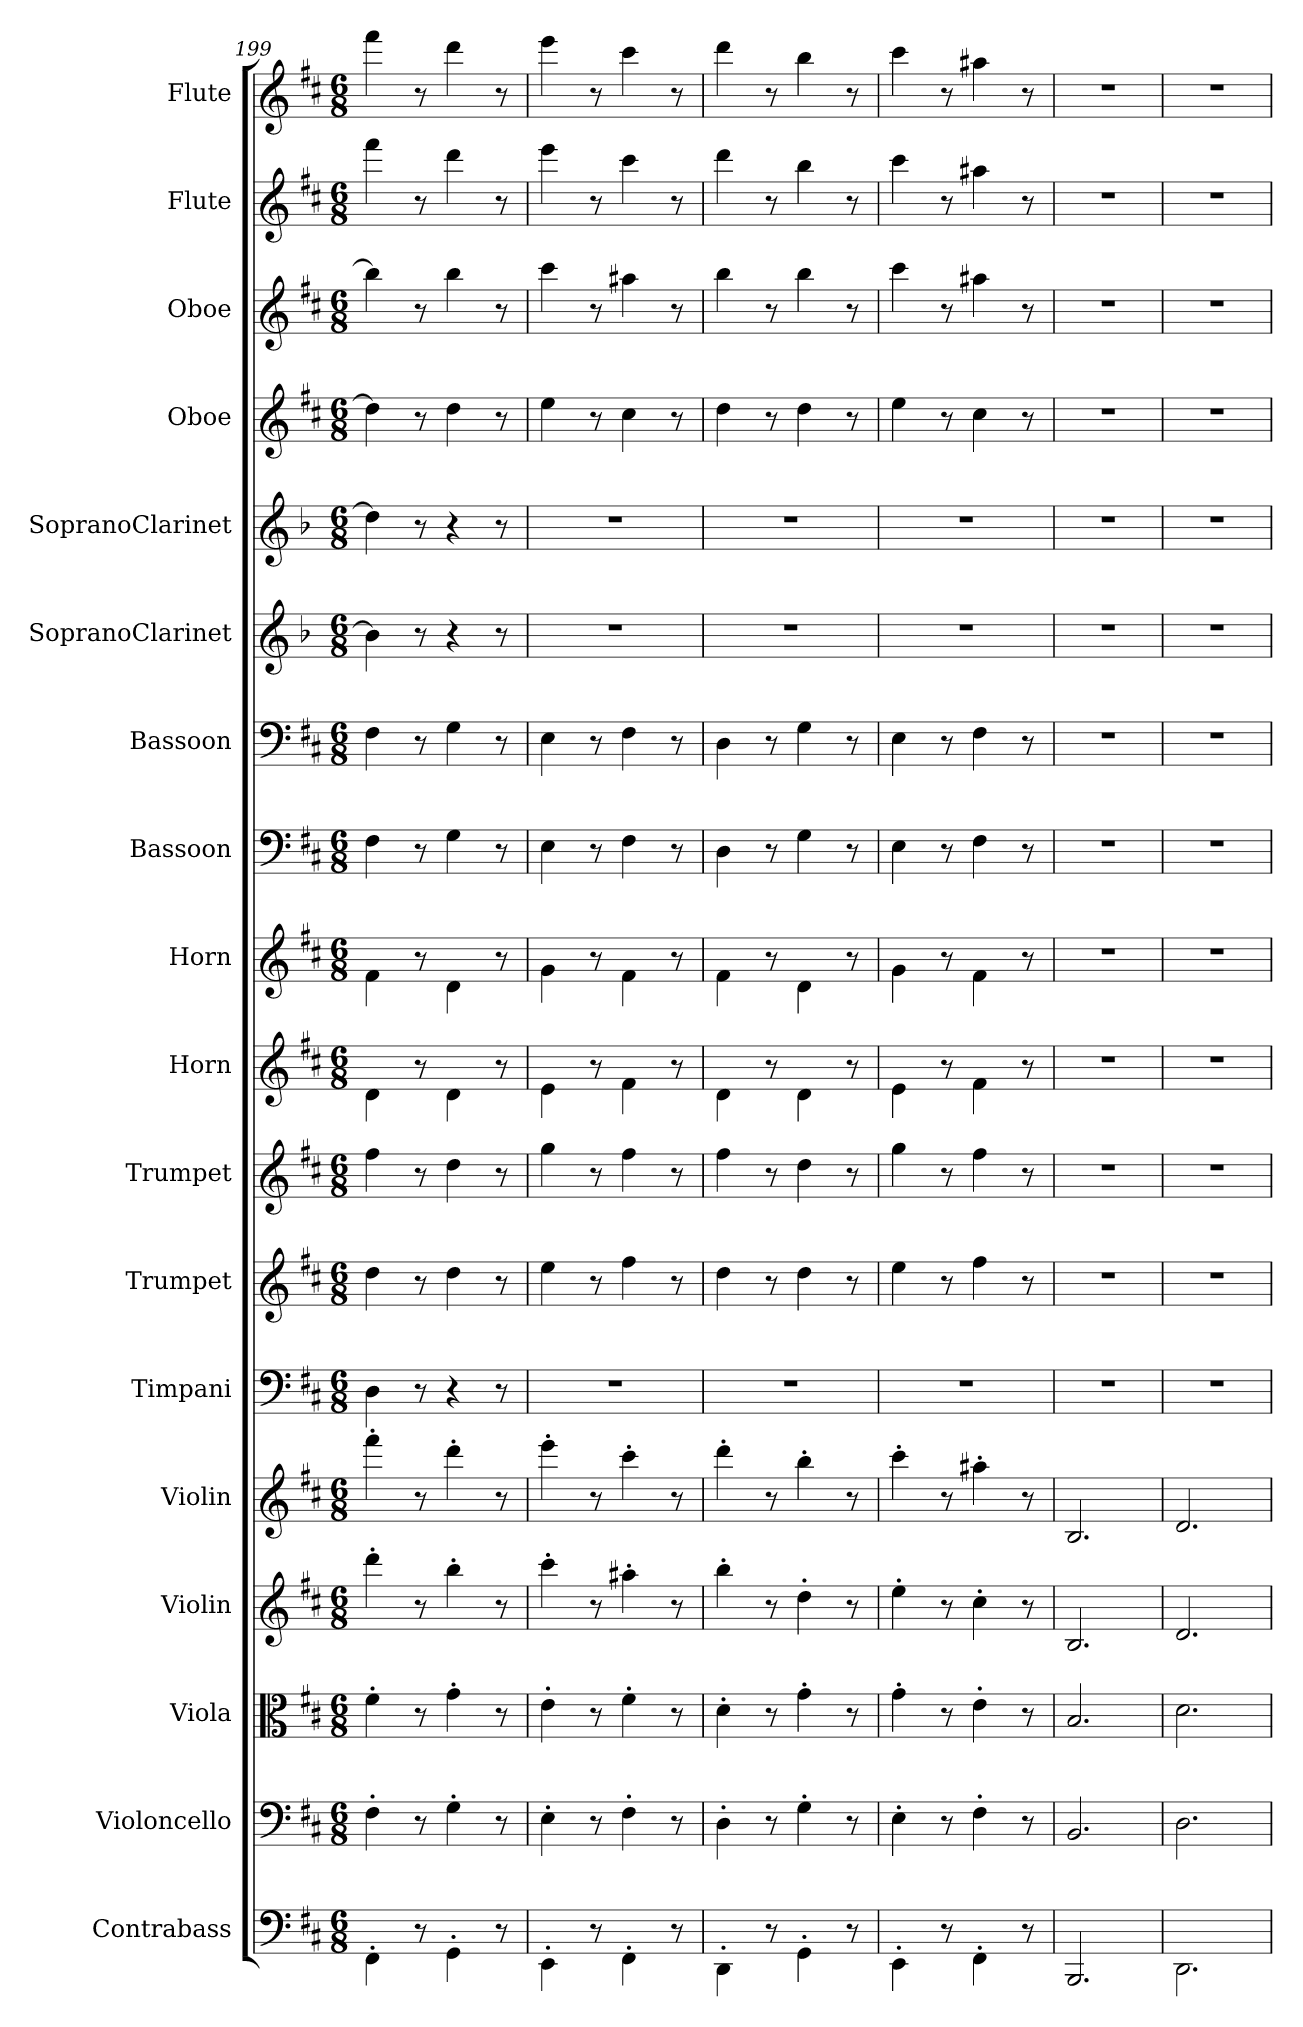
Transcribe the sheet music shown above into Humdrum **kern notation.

**kern	**kern	**kern	**kern	**kern	**kern	**kern	**kern	**kern	**kern	**kern	**kern	**kern	**kern	**kern	**kern	**kern	**kern
*part18	*part17	*part16	*part15	*part14	*part13	*part12	*part11	*part10	*part9	*part8	*part7	*part6	*part5	*part4	*part3	*part2	*part1
*staff18	*staff17	*staff16	*staff15	*staff14	*staff13	*staff12	*staff11	*staff10	*staff9	*staff8	*staff7	*staff6	*staff5	*staff4	*staff3	*staff2	*staff1
*I"Contrabass	*I"Violoncello	*I"Viola	*I"Violin	*I"Violin	*I"Timpani	*I"Trumpet	*I"Trumpet	*I"Horn	*I"Horn	*I"Bassoon	*I"Bassoon	*I"SopranoClarinet	*I"SopranoClarinet	*I"Oboe	*I"Oboe	*I"Flute	*I"Flute
*I'Cb	*I'Vc	*I'Vla	*I'Vln	*I'Vln	*I'Timp	*I'Tpt	*I'Tpt	*I'Hn	*I'Hn	*I'Bsn	*I'Bsn	*	*	*I'Ob	*I'Ob	*I'Fl	*I'Fl
*clefF4	*clefF4	*clefC3	*clefG2	*clefG2	*clefF4	*clefG2	*clefG2	*clefG2	*clefG2	*clefF4	*clefF4	*clefG2	*clefG2	*clefG2	*clefG2	*clefG2	*clefG2
*k[f#c#]	*k[f#c#]	*k[f#c#]	*k[f#c#]	*k[f#c#]	*k[f#c#]	*k[f#c#]	*k[f#c#]	*k[f#c#]	*k[f#c#]	*k[f#c#]	*k[f#c#]	*k[b-]	*k[b-]	*k[f#c#]	*k[f#c#]	*k[f#c#]	*k[f#c#]
*M6/8	*M6/8	*M6/8	*M6/8	*M6/8	*M6/8	*M6/8	*M6/8	*M6/8	*M6/8	*M6/8	*M6/8	*M6/8	*M6/8	*M6/8	*M6/8	*M6/8	*M6/8
=199	=199	=199	=199	=199	=199	=199	=199	=199	=199	=199	=199	=199	=199	=199	=199	=199	=199
4FF#'\	4F#'\	4f#'\	4ddd'\	4fff#'\	4D\	4dd\	4ff#\	4d\	4f#\	4F#\	4F#\	4b\]	4dd\]	4dd\]	4bb\]	4fff#\	4fff#\
8r	8r	8r	8r	8r	8r	8r	8r	8r	8r	8r	8r	8r	8r	8r	8r	8r	8r
4GG'\	4G'\	4g'\	4bb'\	4ddd'\	4r	4dd\	4dd\	4d\	4d\	4G\	4G\	4r	4r	4dd\	4bb\	4ddd\	4ddd\
8r	8r	8r	8r	8r	8r	8r	8r	8r	8r	8r	8r	8r	8r	8r	8r	8r	8r
=200	=200	=200	=200	=200	=200	=200	=200	=200	=200	=200	=200	=200	=200	=200	=200	=200	=200
4EE'\	4E'\	4e'\	4ccc#'\	4eee'\	2.r	4ee\	4gg\	4e\	4g\	4E\	4E\	2.r	2.r	4ee\	4ccc#\	4eee\	4eee\
8r	8r	8r	8r	8r	.	8r	8r	8r	8r	8r	8r	.	.	8r	8r	8r	8r
4FF#'\	4F#'\	4f#'\	4aa#X'\	4ccc#'\	.	4ff#\	4ff#\	4f#\	4f#\	4F#\	4F#\	.	.	4cc#\	4aa#X\	4ccc#\	4ccc#\
8r	8r	8r	8r	8r	.	8r	8r	8r	8r	8r	8r	.	.	8r	8r	8r	8r
=201	=201	=201	=201	=201	=201	=201	=201	=201	=201	=201	=201	=201	=201	=201	=201	=201	=201
4DD'\	4D'\	4d'\	4bb'\	4ddd'\	2.r	4dd\	4ff#\	4d\	4f#\	4D\	4D\	2.r	2.r	4dd\	4bb\	4ddd\	4ddd\
8r	8r	8r	8r	8r	.	8r	8r	8r	8r	8r	8r	.	.	8r	8r	8r	8r
4GG'\	4G'\	4g'\	4dd'\	4bb'\	.	4dd\	4dd\	4d\	4d\	4G\	4G\	.	.	4dd\	4bb\	4bb\	4bb\
8r	8r	8r	8r	8r	.	8r	8r	8r	8r	8r	8r	.	.	8r	8r	8r	8r
=202	=202	=202	=202	=202	=202	=202	=202	=202	=202	=202	=202	=202	=202	=202	=202	=202	=202
4EE'\	4E'\	4g'\	4ee'\	4ccc#'\	2.r	4ee\	4gg\	4e\	4g\	4E\	4E\	2.r	2.r	4ee\	4ccc#\	4ccc#\	4ccc#\
8r	8r	8r	8r	8r	.	8r	8r	8r	8r	8r	8r	.	.	8r	8r	8r	8r
4FF#'\	4F#'\	4e'\	4cc#'\	4aa#X'\	.	4ff#\	4ff#\	4f#\	4f#\	4F#\	4F#\	.	.	4cc#\	4aa#X\	4aa#X\	4aa#X\
8r	8r	8r	8r	8r	.	8r	8r	8r	8r	8r	8r	.	.	8r	8r	8r	8r
=203	=203	=203	=203	=203	=203	=203	=203	=203	=203	=203	=203	=203	=203	=203	=203	=203	=203
2.BBB/	2.BB/	2.B/	2.B/	2.B/	2.r	2.r	2.r	2.r	2.r	2.r	2.r	2.r	2.r	2.r	2.r	2.r	2.r
=204	=204	=204	=204	=204	=204	=204	=204	=204	=204	=204	=204	=204	=204	=204	=204	=204	=204
2.DD\	2.D\	2.d\	2.d/	2.d/	2.r	2.r	2.r	2.r	2.r	2.r	2.r	2.r	2.r	2.r	2.r	2.r	2.r
=	=	=	=	=	=	=	=	=	=	=	=	=	=	=	=	=	=
*-	*-	*-	*-	*-	*-	*-	*-	*-	*-	*-	*-	*-	*-	*-	*-	*-	*-
